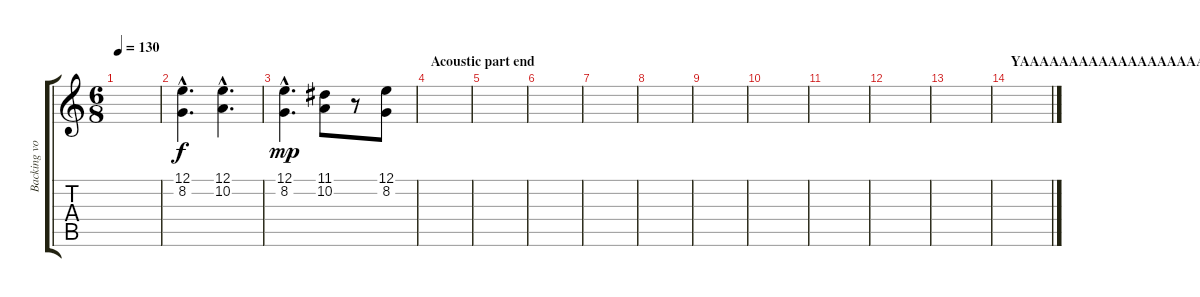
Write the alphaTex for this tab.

\track ("Backing vocals (vibeke the queen)" "Backing vo") {instrument synthvoice}
\staff {score tabs}
\tuning (E4 B3 G3 D3 A2 E2) {hide}
\ts (6 8)
\tempo 130
\clef g2
\ks c
|
(12.1{hac} 8.2{hac}).4{d} (12.1{hac} 10.2{hac}).4{d} |
(12.1{hac} 8.2{hac}).4{d dy mp} (11.1 10.2).8 r.8 (12.1 8.2).8 |
\section ("" "Acoustic part end")
|
|
|
|
|
|
|
|
|
|
\section ("" "YAAAAAAAAAAAAAAAAAAAA!!!!!")
